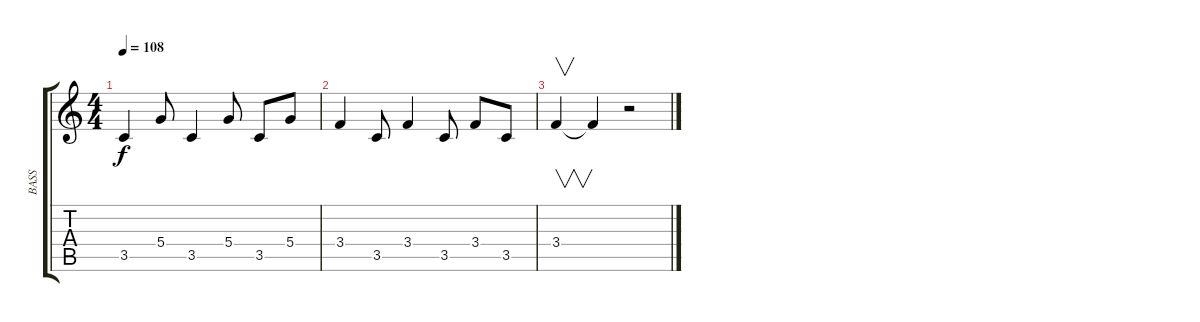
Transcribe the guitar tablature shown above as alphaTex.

\track ("BASS" "BASS") {instrument electricbassfinger}
\staff {score tabs}
\tuning (E4 B3 G3 D3 A2 E2) {hide}
\ts (4 4)
\tempo 108
\clef g2
\ks c
3.5.4{dy f} 5.4.8 3.5.4 5.4.8 3.5.8 5.4.8 |
3.4.4 3.5.8 3.4.4 3.5.8 3.4.8 3.5.8 |
3.4.4{v} 3.4{t}.4 r.2
